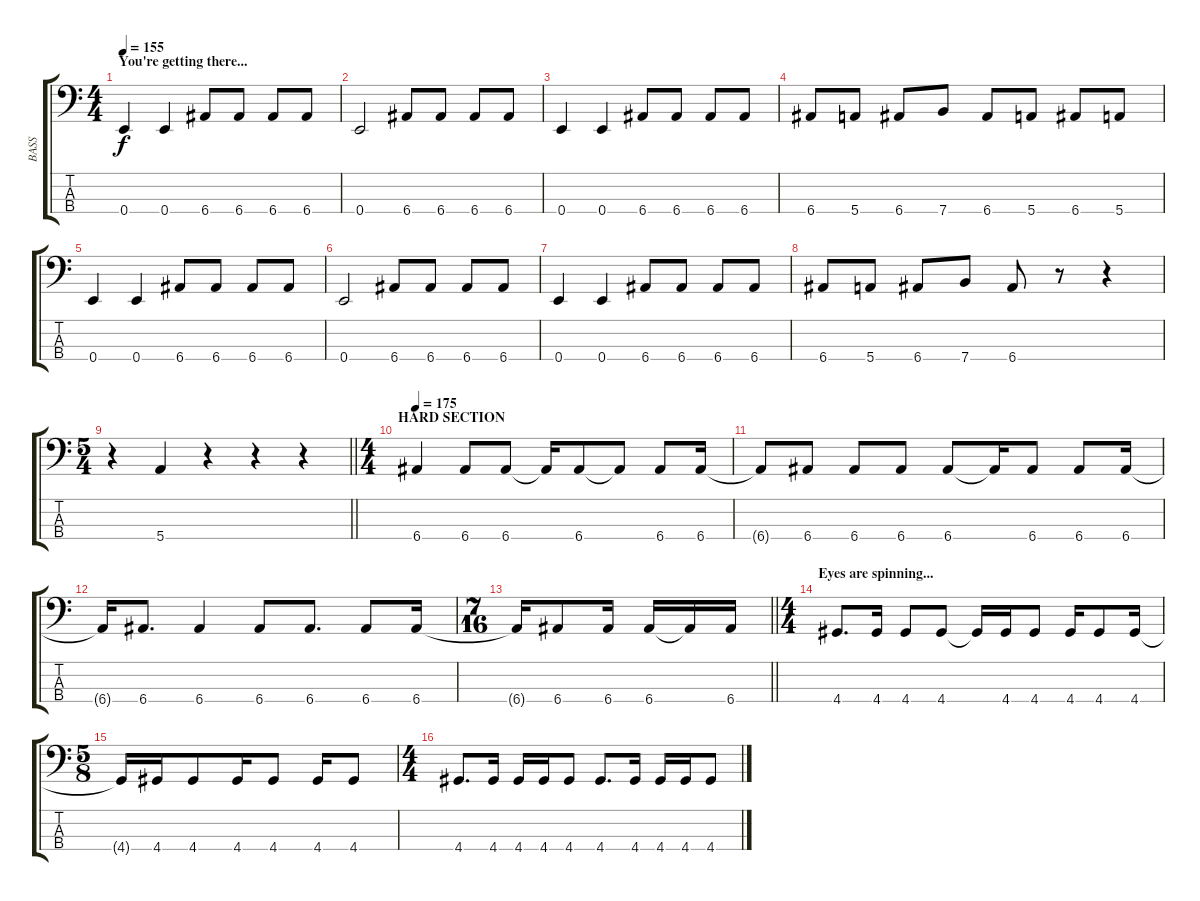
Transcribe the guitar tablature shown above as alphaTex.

\track ("BASS" "BASS") {instrument overdrivenguitar}
\staff {score tabs}
\tuning (G2 D2 A1 E1) {hide}
\ts (4 4)
\section ("" "You're getting there...")
\tempo 155
\clef f4
\ks c
0.4.4{dy f} 0.4.4 6.4.8 6.4.8 6.4.8 6.4.8 |
0.4.2 6.4.8 6.4.8 6.4.8 6.4.8 |
0.4.4 0.4.4 6.4.8 6.4.8 6.4.8 6.4.8 |
6.4.8 5.4.8 6.4.8 7.4.8 6.4.8 5.4.8 6.4.8 5.4.8 |
0.4.4 0.4.4 6.4.8 6.4.8 6.4.8 6.4.8 |
0.4.2 6.4.8 6.4.8 6.4.8 6.4.8 |
0.4.4 0.4.4 6.4.8 6.4.8 6.4.8 6.4.8 |
6.4.8 5.4.8 6.4.8 7.4.8 6.4.8 r.8 r.4 |
\ts (5 4)
\barLineRight lightlight
r.4 5.4.4 r.4 r.4 r.4 |
\ts (4 4)
\section ("" "HARD SECTION")
\tempo 175
6.4.4 6.4.8 6.4.8 6.4{t}.16 6.4.8 6.4{t}.8 6.4.8 6.4.16 |
6.4{t}.8 6.4.8 6.4.8 6.4.8 6.4.8 6.4{t}.16 6.4.8 6.4.8 6.4.16 |
6.4{t}.16 6.4.8{d} 6.4.4 6.4.8 6.4.8{d} 6.4.8 6.4.16 |
\ts (7 16)
\barLineRight lightlight
6.4{t}.16 6.4.8 6.4.16 6.4.16 6.4{t}.16 6.4.16 |
\ts (4 4)
\section ("" "Eyes are spinning...")
4.4.8{d} 4.4.16 4.4.8 4.4.8 4.4{t}.16 4.4.16 4.4.8 4.4.16 4.4.8 4.4.16 |
\ts (5 8)
4.4{t}.16 4.4.16 4.4.8 4.4.16 4.4.8 4.4.16 4.4.8 |
\ts (4 4)
4.4.8{d} 4.4.16 4.4.16 4.4.16 4.4.8 4.4.8{d} 4.4.16 4.4.16 4.4.16 4.4.8
